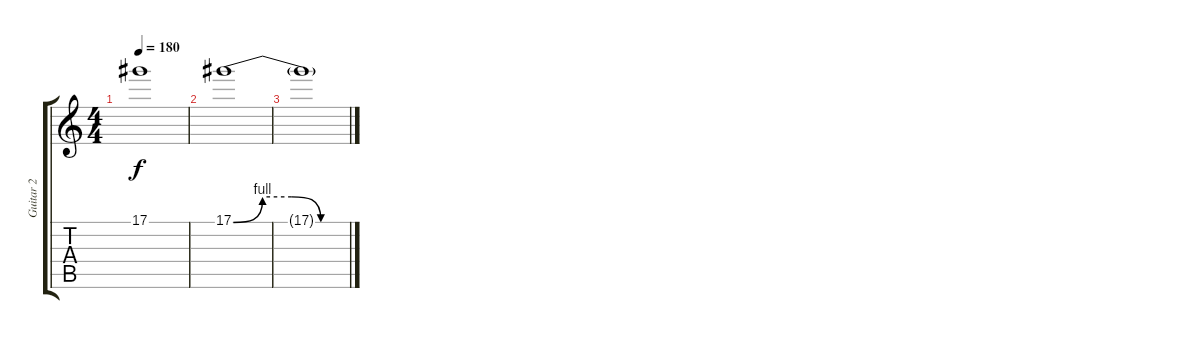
\track ("Guitar 2" "Guitar 2") {instrument distortionguitar}
\staff {score tabs}
\tuning (Eb4 Bb3 Gb3 Db3 Ab2 Eb2) {hide}
\ts (4 4)
\tempo 180
\clef g2
\ks c
17.1{t}.1{dy f} |
17.1{be (custom 0 0 15 4 30 4 45 0 60 0)}.1 |
17.1{t}.1
